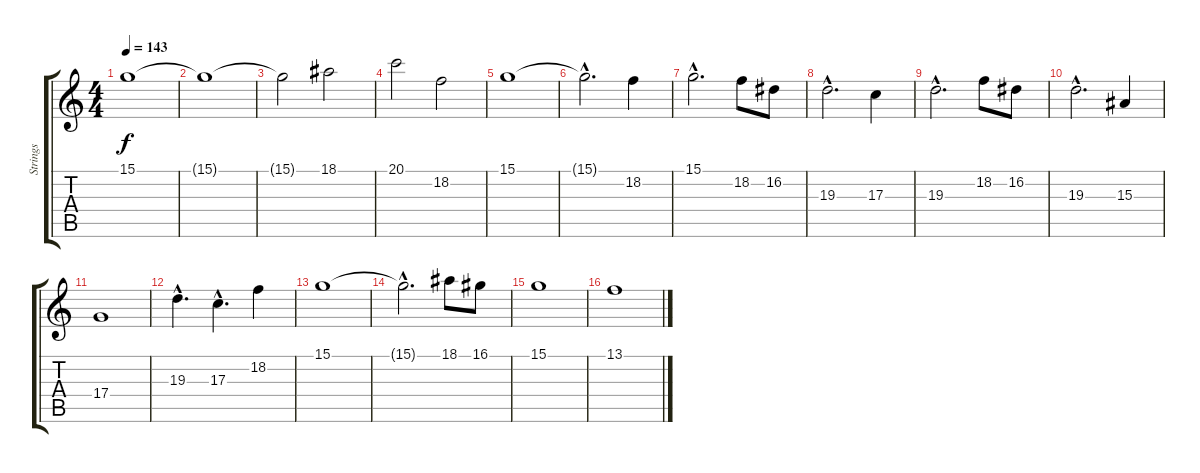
\track ("Strings" "Strings") {instrument stringensemble2}
\staff {score tabs}
\tuning (E4 B3 G3 D3 A2 E2) {hide}
\ts (4 4)
\tempo 143
\clef g2
\ks c
15.1.1{dy f} |
15.1{t}.1 |
15.1{t}.2 18.1.2 |
20.1.2 18.2.2 |
15.1.1 |
15.1{hac t}.2{d} 18.2.4 |
15.1{hac}.2{d} 18.2.8 16.2.8 |
19.3{hac}.2{d} 17.3.4 |
19.3{hac}.2{d} 18.2.8 16.2.8 |
19.3{hac}.2{d} 15.3.4 |
17.4.1 |
19.3{hac}.4{d} 17.3{hac}.4{d} 18.2.4 |
15.1.1 |
15.1{hac t}.2{d} 18.1.8 16.1.8 |
15.1.1 |
13.1.1
